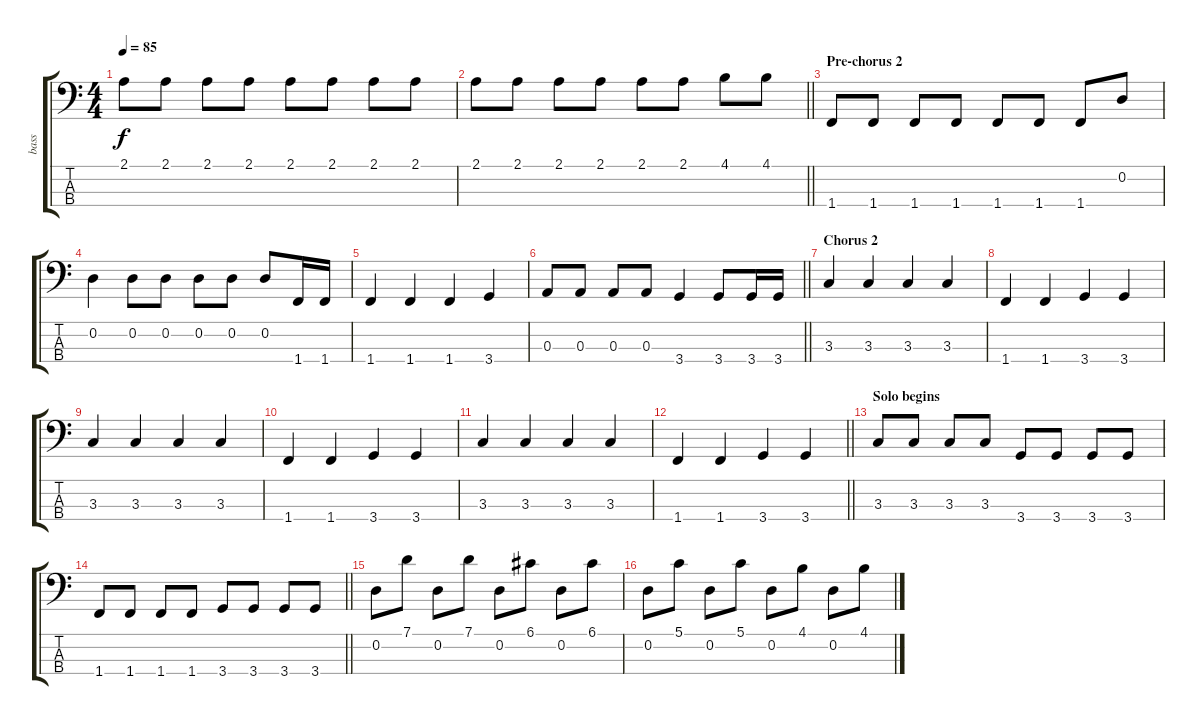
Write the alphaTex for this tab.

\track ("bass" "bass") {instrument electricbassfinger}
\staff {score tabs}
\tuning (G2 D2 A1 E1) {hide}
\ts (4 4)
\tempo 85
\clef f4
\ks c
2.1.8{dy f} 2.1.8 2.1.8 2.1.8 2.1.8 2.1.8 2.1.8 2.1.8 |
\barLineRight lightlight
2.1.8 2.1.8 2.1.8 2.1.8 2.1.8 2.1.8 4.1.8 4.1.8 |
\section ("" "Pre-chorus 2")
1.4.8 1.4.8 1.4.8 1.4.8 1.4.8 1.4.8 1.4.8 0.2.8 |
0.2.4 0.2.8 0.2.8 0.2.8 0.2.8 0.2.8 1.4.16 1.4.16 |
1.4.4 1.4.4 1.4.4 3.4.4 |
\barLineRight lightlight
0.3.8 0.3.8 0.3.8 0.3.8 3.4.4 3.4.8 3.4.16 3.4.16 |
\section ("" "Chorus 2")
3.3.4 3.3.4 3.3.4 3.3.4 |
1.4.4 1.4.4 3.4.4 3.4.4 |
3.3.4 3.3.4 3.3.4 3.3.4 |
1.4.4 1.4.4 3.4.4 3.4.4 |
3.3.4 3.3.4 3.3.4 3.3.4 |
\barLineRight lightlight
1.4.4 1.4.4 3.4.4 3.4.4 |
\section ("" "Solo begins")
3.3.8 3.3.8 3.3.8 3.3.8 3.4.8 3.4.8 3.4.8 3.4.8 |
\barLineRight lightlight
1.4.8 1.4.8 1.4.8 1.4.8 3.4.8 3.4.8 3.4.8 3.4.8 |
0.2.8 7.1.8 0.2.8 7.1.8 0.2.8 6.1.8 0.2.8 6.1.8 |
0.2.8 5.1.8 0.2.8 5.1.8 0.2.8 4.1.8 0.2.8 4.1.8
